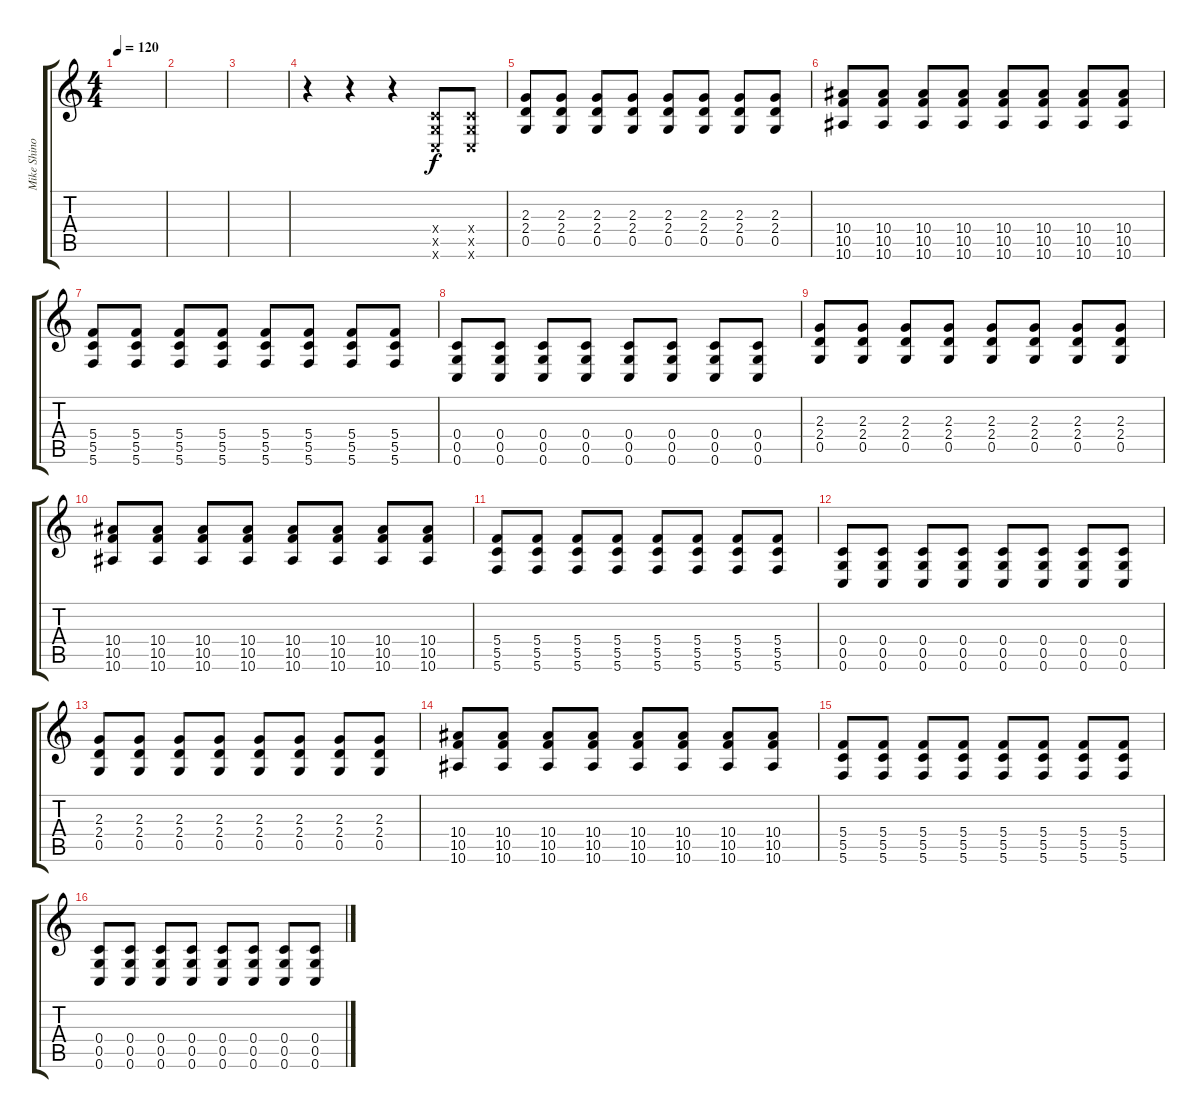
\track ("Mike Shinoda" "Mike Shino") {instrument distortionguitar}
\staff {score tabs}
\tuning (D4 A3 F3 C3 G2 C2) {hide}
\ts (4 4)
\tempo 120
\clef g2
\ks c
|
|
|
r.4 r.4 r.4 (0.4{x} 0.5{x} 0.6{x}).8{volume 10} (0.4{x} 0.5{x} 0.6{x}).8 |
(2.3 2.4 0.5).8 (2.3 2.4 0.5).8 (2.3 2.4 0.5).8 (2.3 2.4 0.5).8 (2.3 2.4 0.5).8 (2.3 2.4 0.5).8 (2.3 2.4 0.5).8 (2.3 2.4 0.5).8 |
(10.4 10.5 10.6).8 (10.4 10.5 10.6).8 (10.4 10.5 10.6).8 (10.4 10.5 10.6).8 (10.4 10.5 10.6).8 (10.4 10.5 10.6).8 (10.4 10.5 10.6).8 (10.4 10.5 10.6).8 |
(5.4 5.5 5.6).8 (5.4 5.5 5.6).8 (5.4 5.5 5.6).8 (5.4 5.5 5.6).8 (5.4 5.5 5.6).8 (5.4 5.5 5.6).8 (5.4 5.5 5.6).8 (5.4 5.5 5.6).8 |
(0.4 0.5 0.6).8 (0.4 0.5 0.6).8 (0.4 0.5 0.6).8 (0.4 0.5 0.6).8 (0.4 0.5 0.6).8 (0.4 0.5 0.6).8 (0.4 0.5 0.6).8 (0.4 0.5 0.6).8 |
(2.3 2.4 0.5).8 (2.3 2.4 0.5).8 (2.3 2.4 0.5).8 (2.3 2.4 0.5).8 (2.3 2.4 0.5).8 (2.3 2.4 0.5).8 (2.3 2.4 0.5).8 (2.3 2.4 0.5).8 |
(10.4 10.5 10.6).8 (10.4 10.5 10.6).8 (10.4 10.5 10.6).8 (10.4 10.5 10.6).8 (10.4 10.5 10.6).8 (10.4 10.5 10.6).8 (10.4 10.5 10.6).8 (10.4 10.5 10.6).8 |
(5.4 5.5 5.6).8 (5.4 5.5 5.6).8 (5.4 5.5 5.6).8 (5.4 5.5 5.6).8 (5.4 5.5 5.6).8 (5.4 5.5 5.6).8 (5.4 5.5 5.6).8 (5.4 5.5 5.6).8 |
(0.4 0.5 0.6).8 (0.4 0.5 0.6).8 (0.4 0.5 0.6).8 (0.4 0.5 0.6).8 (0.4 0.5 0.6).8 (0.4 0.5 0.6).8 (0.4 0.5 0.6).8 (0.4 0.5 0.6).8 |
(2.3 2.4 0.5).8 (2.3 2.4 0.5).8 (2.3 2.4 0.5).8 (2.3 2.4 0.5).8 (2.3 2.4 0.5).8 (2.3 2.4 0.5).8 (2.3 2.4 0.5).8 (2.3 2.4 0.5).8 |
(10.4 10.5 10.6).8 (10.4 10.5 10.6).8 (10.4 10.5 10.6).8 (10.4 10.5 10.6).8 (10.4 10.5 10.6).8 (10.4 10.5 10.6).8 (10.4 10.5 10.6).8 (10.4 10.5 10.6).8 |
(5.4 5.5 5.6).8 (5.4 5.5 5.6).8 (5.4 5.5 5.6).8 (5.4 5.5 5.6).8 (5.4 5.5 5.6).8 (5.4 5.5 5.6).8 (5.4 5.5 5.6).8 (5.4 5.5 5.6).8 |
(0.4 0.5 0.6).8 (0.4 0.5 0.6).8 (0.4 0.5 0.6).8 (0.4 0.5 0.6).8 (0.4 0.5 0.6).8 (0.4 0.5 0.6).8 (0.4 0.5 0.6).8 (0.4 0.5 0.6).8
